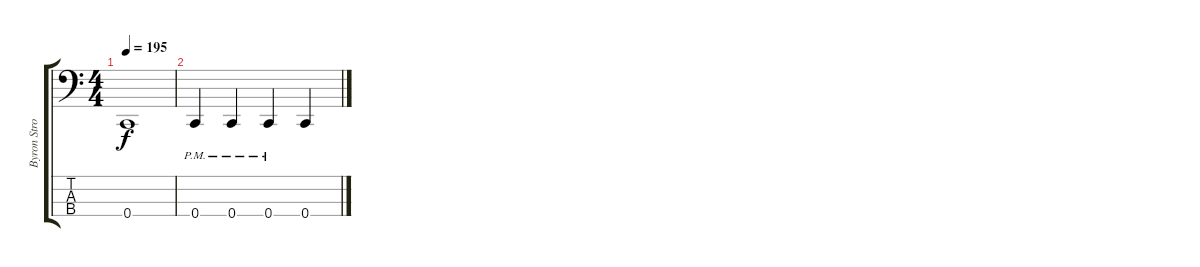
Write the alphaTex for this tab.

\track ("Byron Stroud" "Byron Stro") {instrument electricbasspick}
\staff {score tabs}
\tuning (G2 C2 G1 C1) {hide}
\ts (4 4)
\tempo 195
\clef f4
\ks c
0.4.1{dy f} |
0.4{pm}.4 0.4{pm}.4 0.4{pm}.4 0.4.4
